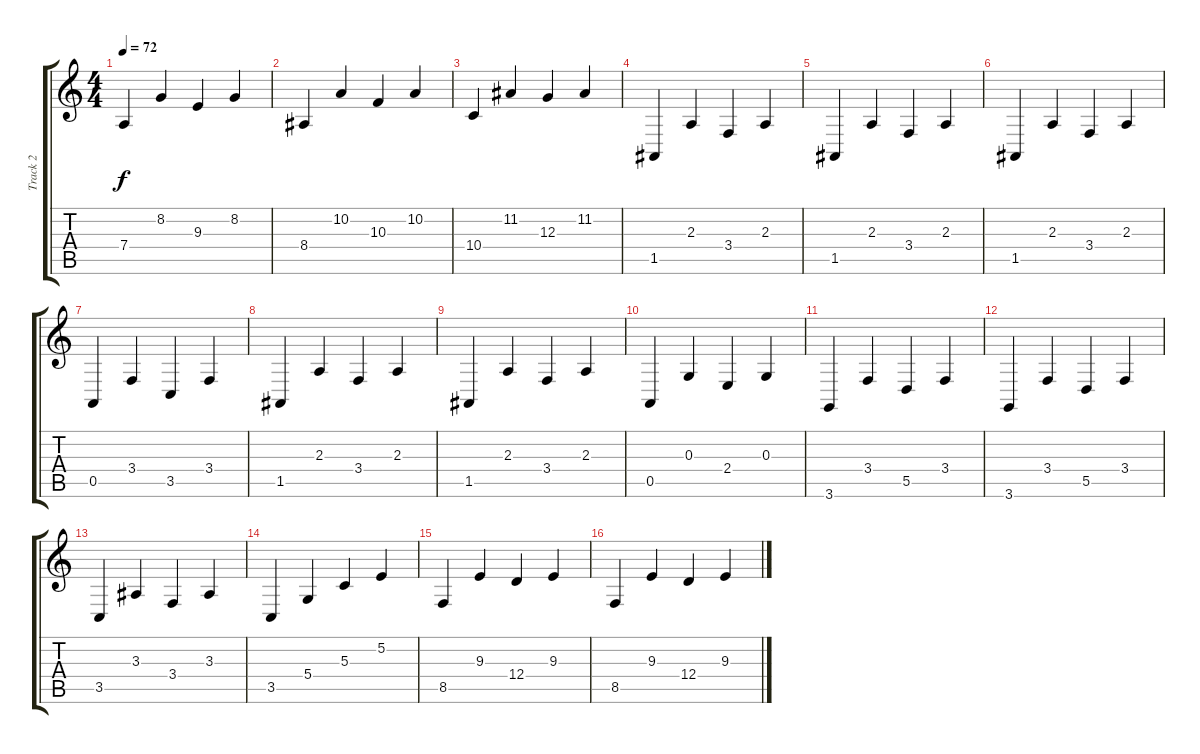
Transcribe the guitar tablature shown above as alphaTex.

\track ("Track 2" "Track 2") {instrument vibraphone}
\staff {score tabs}
\tuning (E4 B3 G3 D3 A2 E2) {hide}
\ts (4 4)
\tempo 72
\clef g2
\ks c
7.4.4{dy f} 8.2.4 9.3.4 8.2.4 |
8.4.4 10.2.4 10.3.4 10.2.4 |
10.4.4 11.2.4 12.3.4 11.2.4 |
1.5.4 2.3.4 3.4.4 2.3.4 |
1.5.4 2.3.4 3.4.4 2.3.4 |
1.5.4 2.3.4 3.4.4 2.3.4 |
0.5.4 3.4.4 3.5.4 3.4.4 |
1.5.4 2.3.4 3.4.4 2.3.4 |
1.5.4 2.3.4 3.4.4 2.3.4 |
0.5.4 0.3.4 2.4.4 0.3.4 |
3.6.4 3.4.4 5.5.4 3.4.4 |
3.6.4 3.4.4 5.5.4 3.4.4 |
3.5.4 3.3.4 3.4.4 3.3.4 |
3.5.4 5.4.4 5.3.4 5.2.4 |
8.5.4 9.3.4 12.4.4 9.3.4 |
8.5.4 9.3.4 12.4.4 9.3.4
